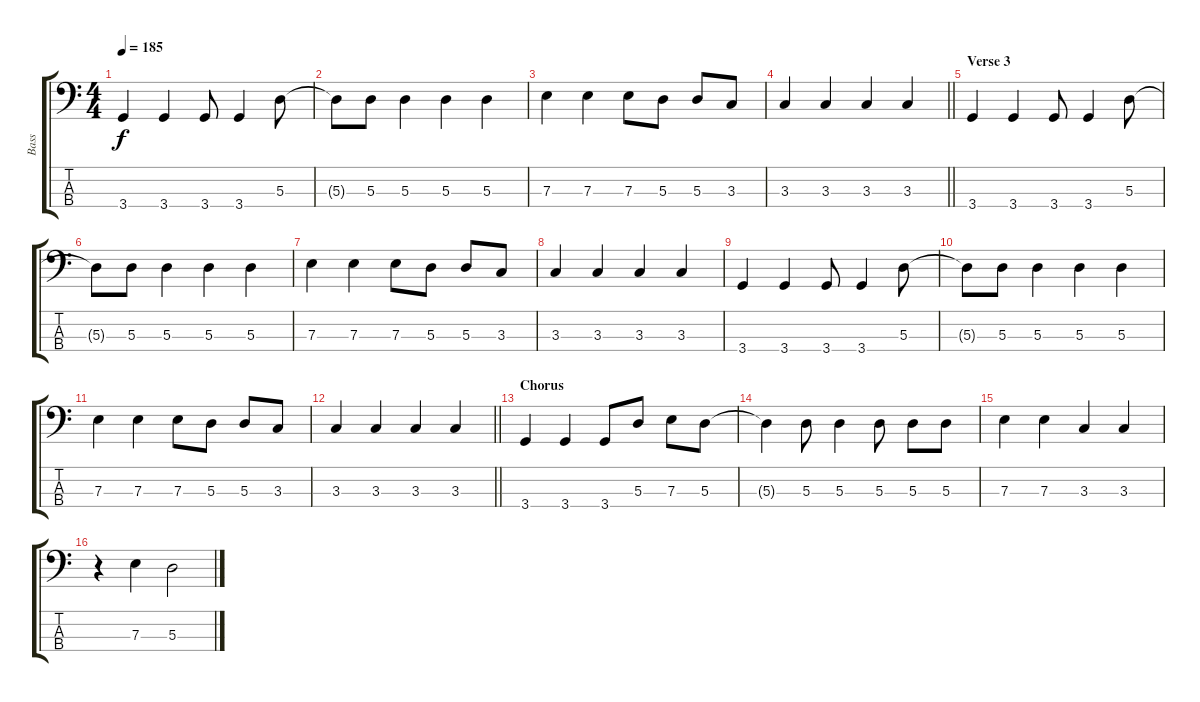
\track ("Bass" "Bass") {instrument electricbassfinger}
\staff {score tabs}
\tuning (G2 D2 A1 E1) {hide}
\ts (4 4)
\tempo 185
\clef f4
\ks c
3.4.4{dy f} 3.4.4 3.4.8 3.4.4 5.3.8 |
5.3{t}.8 5.3.8 5.3.4 5.3.4 5.3.4 |
7.3.4 7.3.4 7.3.8 5.3.8 5.3.8 3.3.8 |
\barLineRight lightlight
3.3.4 3.3.4 3.3.4 3.3.4 |
\section ("" "Verse 3")
3.4.4 3.4.4 3.4.8 3.4.4 5.3.8 |
5.3{t}.8 5.3.8 5.3.4 5.3.4 5.3.4 |
7.3.4 7.3.4 7.3.8 5.3.8 5.3.8 3.3.8 |
3.3.4 3.3.4 3.3.4 3.3.4 |
3.4.4 3.4.4 3.4.8 3.4.4 5.3.8 |
5.3{t}.8 5.3.8 5.3.4 5.3.4 5.3.4 |
7.3.4 7.3.4 7.3.8 5.3.8 5.3.8 3.3.8 |
\barLineRight lightlight
3.3.4 3.3.4 3.3.4 3.3.4 |
\section ("" "Chorus")
3.4.4 3.4.4 3.4.8 5.3.8 7.3.8 5.3.8 |
5.3{t}.4 5.3.8 5.3.4 5.3.8 5.3.8 5.3.8 |
7.3.4 7.3.4 3.3.4 3.3.4 |
r.4 7.3.4 5.3.2
